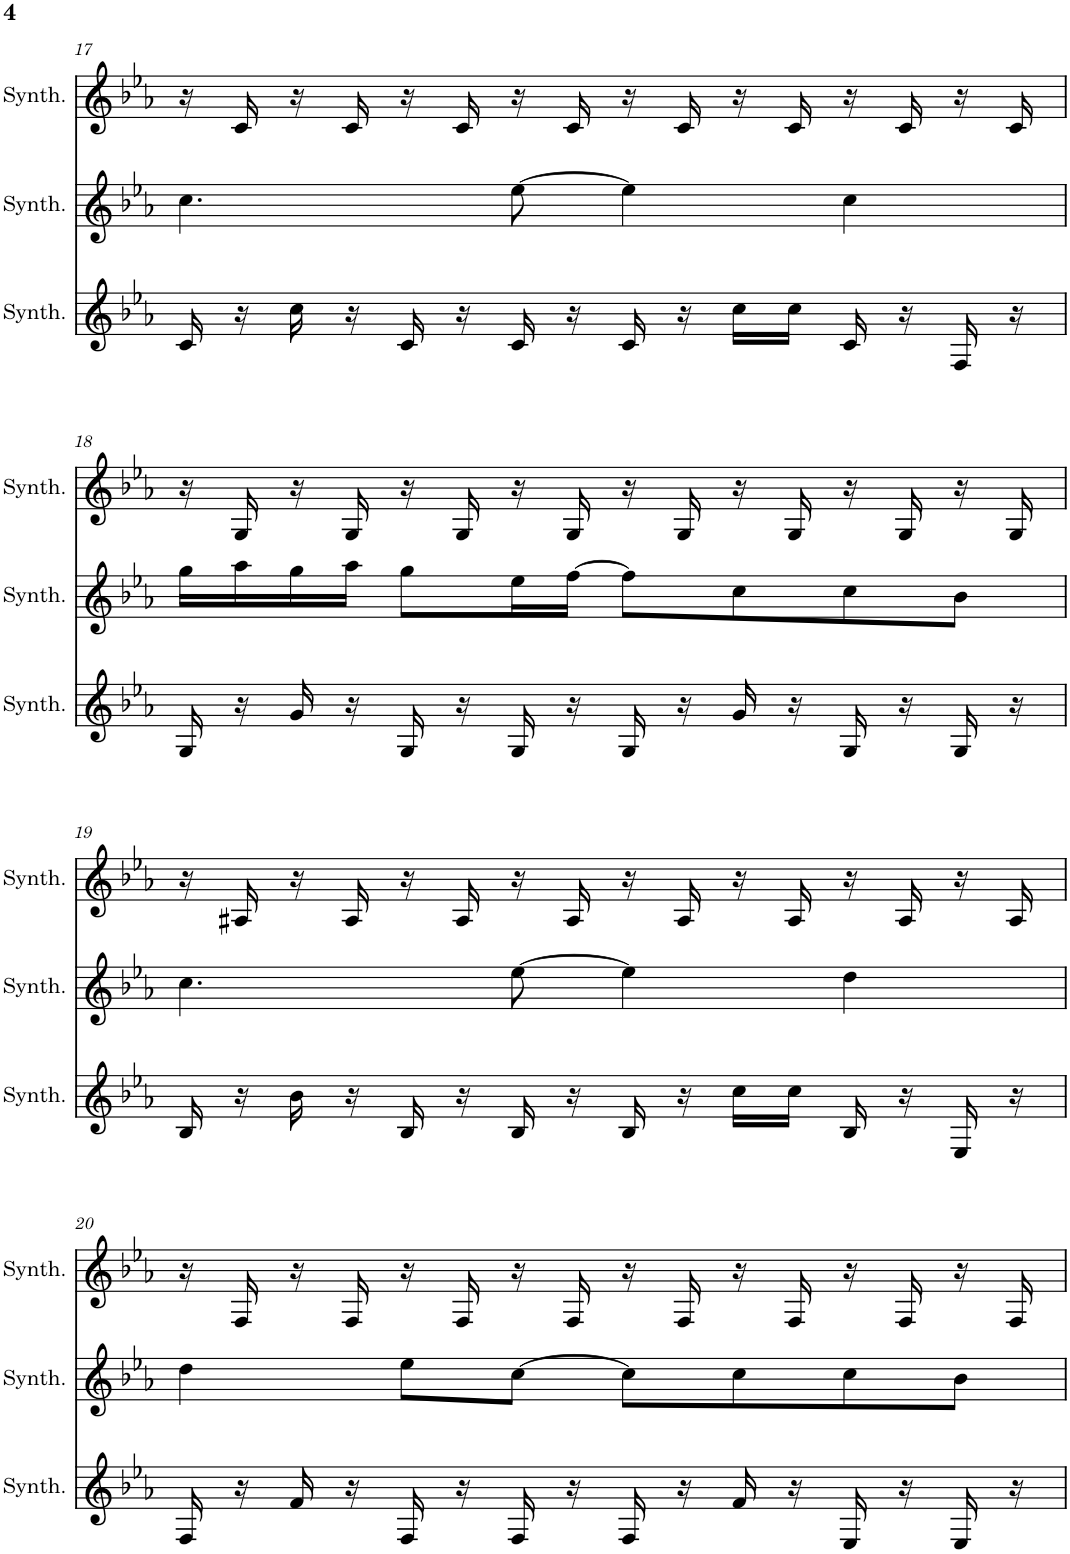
**kern	**kern	**kern
*part3	*part2	*part1
*staff3	*staff2	*staff1
*I"Saw Synthesizer	*I"Saw Synthesizer	*I"Saw Synthesizer
*I'Synth.	*I'Synth.	*I'Synth.
!!LO:PB:g=z
*clefG2	*clefG2	*clefG2
*k[b-e-a-]	*k[b-e-a-]	*k[b-e-a-]
*M4/4	*M4/4	*M4/4
=17	=17	=17
16c/	4.cc\	16r
16r	.	16c/
16cc\	.	16r
16r	.	16c/
16c/	.	16r
16r	.	16c/
16c/	[8ee-\	16r
16r	.	16c/
16c/	4ee-\]	16r
16r	.	16c/
16cc\LL	.	16r
16cc\JJ	.	16c/
16c/	4cc\	16r
16r	.	16c/
16F/	.	16r
16r	.	16c/
!!LO:LB:g=z
=18	=18	=18
16G/	16gg\LL	16r
16r	16aa-\	16G/
16g/	16gg\	16r
16r	16aa-\JJ	16G/
16G/	8gg\L	16r
16r	.	16G/
16G/	16ee-\L	16r
16r	[16ff\JJ	16G/
16G/	8ff\L]	16r
16r	.	16G/
16g/	8cc\	16r
16r	.	16G/
16G/	8cc\	16r
16r	.	16G/
16G/	8b-\J	16r
16r	.	16G/
!!LO:LB:g=z
=19	=19	=19
16B-/	4.cc\	16r
16r	.	16A#X/
16b-\	.	16r
16r	.	16A#/
16B-/	.	16r
16r	.	16A#/
16B-/	[8ee-\	16r
16r	.	16A#/
16B-/	4ee-\]	16r
16r	.	16A#/
16cc\LL	.	16r
16cc\JJ	.	16A#/
16B-/	4dd\	16r
16r	.	16A#/
16E-/	.	16r
16r	.	16A#/
!!LO:LB:g=z
=20	=20	=20
16F/	4dd\	16r
16r	.	16F/
16f/	.	16r
16r	.	16F/
16F/	8ee-\L	16r
16r	.	16F/
16F/	[8cc\J	16r
16r	.	16F/
16F/	8cc\L]	16r
16r	.	16F/
16f/	8cc\	16r
16r	.	16F/
16E-/	8cc\	16r
16r	.	16F/
16E-/	8b-\J	16r
16r	.	16F/
=	=	=
*-	*-	*-
